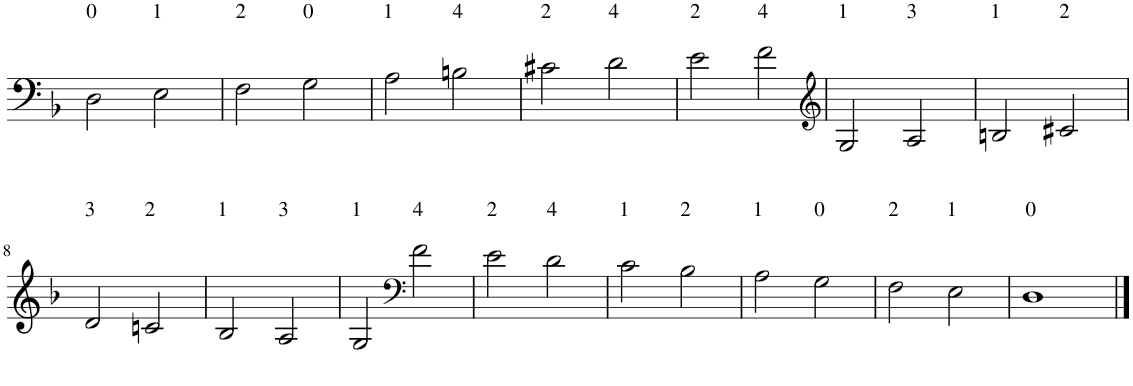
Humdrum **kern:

**kern
*part1
*staff1
*I"[Double Bass (C1-F5, E1-D3)]
*I'Db.
!!LO:PB:g=z
*clefF4
*Trd7c12
*k[b-]
*F:
*M4/4
=1
!LO:TX:a:t=0
2D\
!LO:TX:a:t=1
2E\
=2
!LO:TX:a:t=2
2F\
!LO:TX:a:t=0
2G\
=3
!LO:TX:a:t=1
2A\
!LO:TX:a:t=4
2Bn\
=4
!LO:TX:a:t=2
2c#X\
!LO:TX:a:t=4
2d\
=5
!LO:TX:a:t=2
2e\
!LO:TX:a:t=4
2f\
=6
*clefG2
!LO:TX:a:t=1
2G/
!LO:TX:a:t=3
2A/
=7
!LO:TX:a:t=1
2Bn/
!LO:TX:a:t=2
2c#X/
!!LO:LB:g=z
=8
!LO:TX:a:t=3
2d/
!LO:TX:a:t=2
2cn/
=9
!LO:TX:a:t=1
2B-/
!LO:TX:a:t=3
2A/
=10
!LO:TX:a:t=1
2G/
*clefF4
!LO:TX:a:t=4
2f\
=11
!LO:TX:a:t=2
2e\
!LO:TX:a:t=4
2d\
=12
!LO:TX:a:t=1
2c\
!LO:TX:a:t=2
2B-\
=13
!LO:TX:a:t=1
2A\
!LO:TX:a:t=0
2G\
=14
!LO:TX:a:t=2
2F\
!LO:TX:a:t=1
2E\
=15
!LO:TX:a:t=0
1D
==
*-
